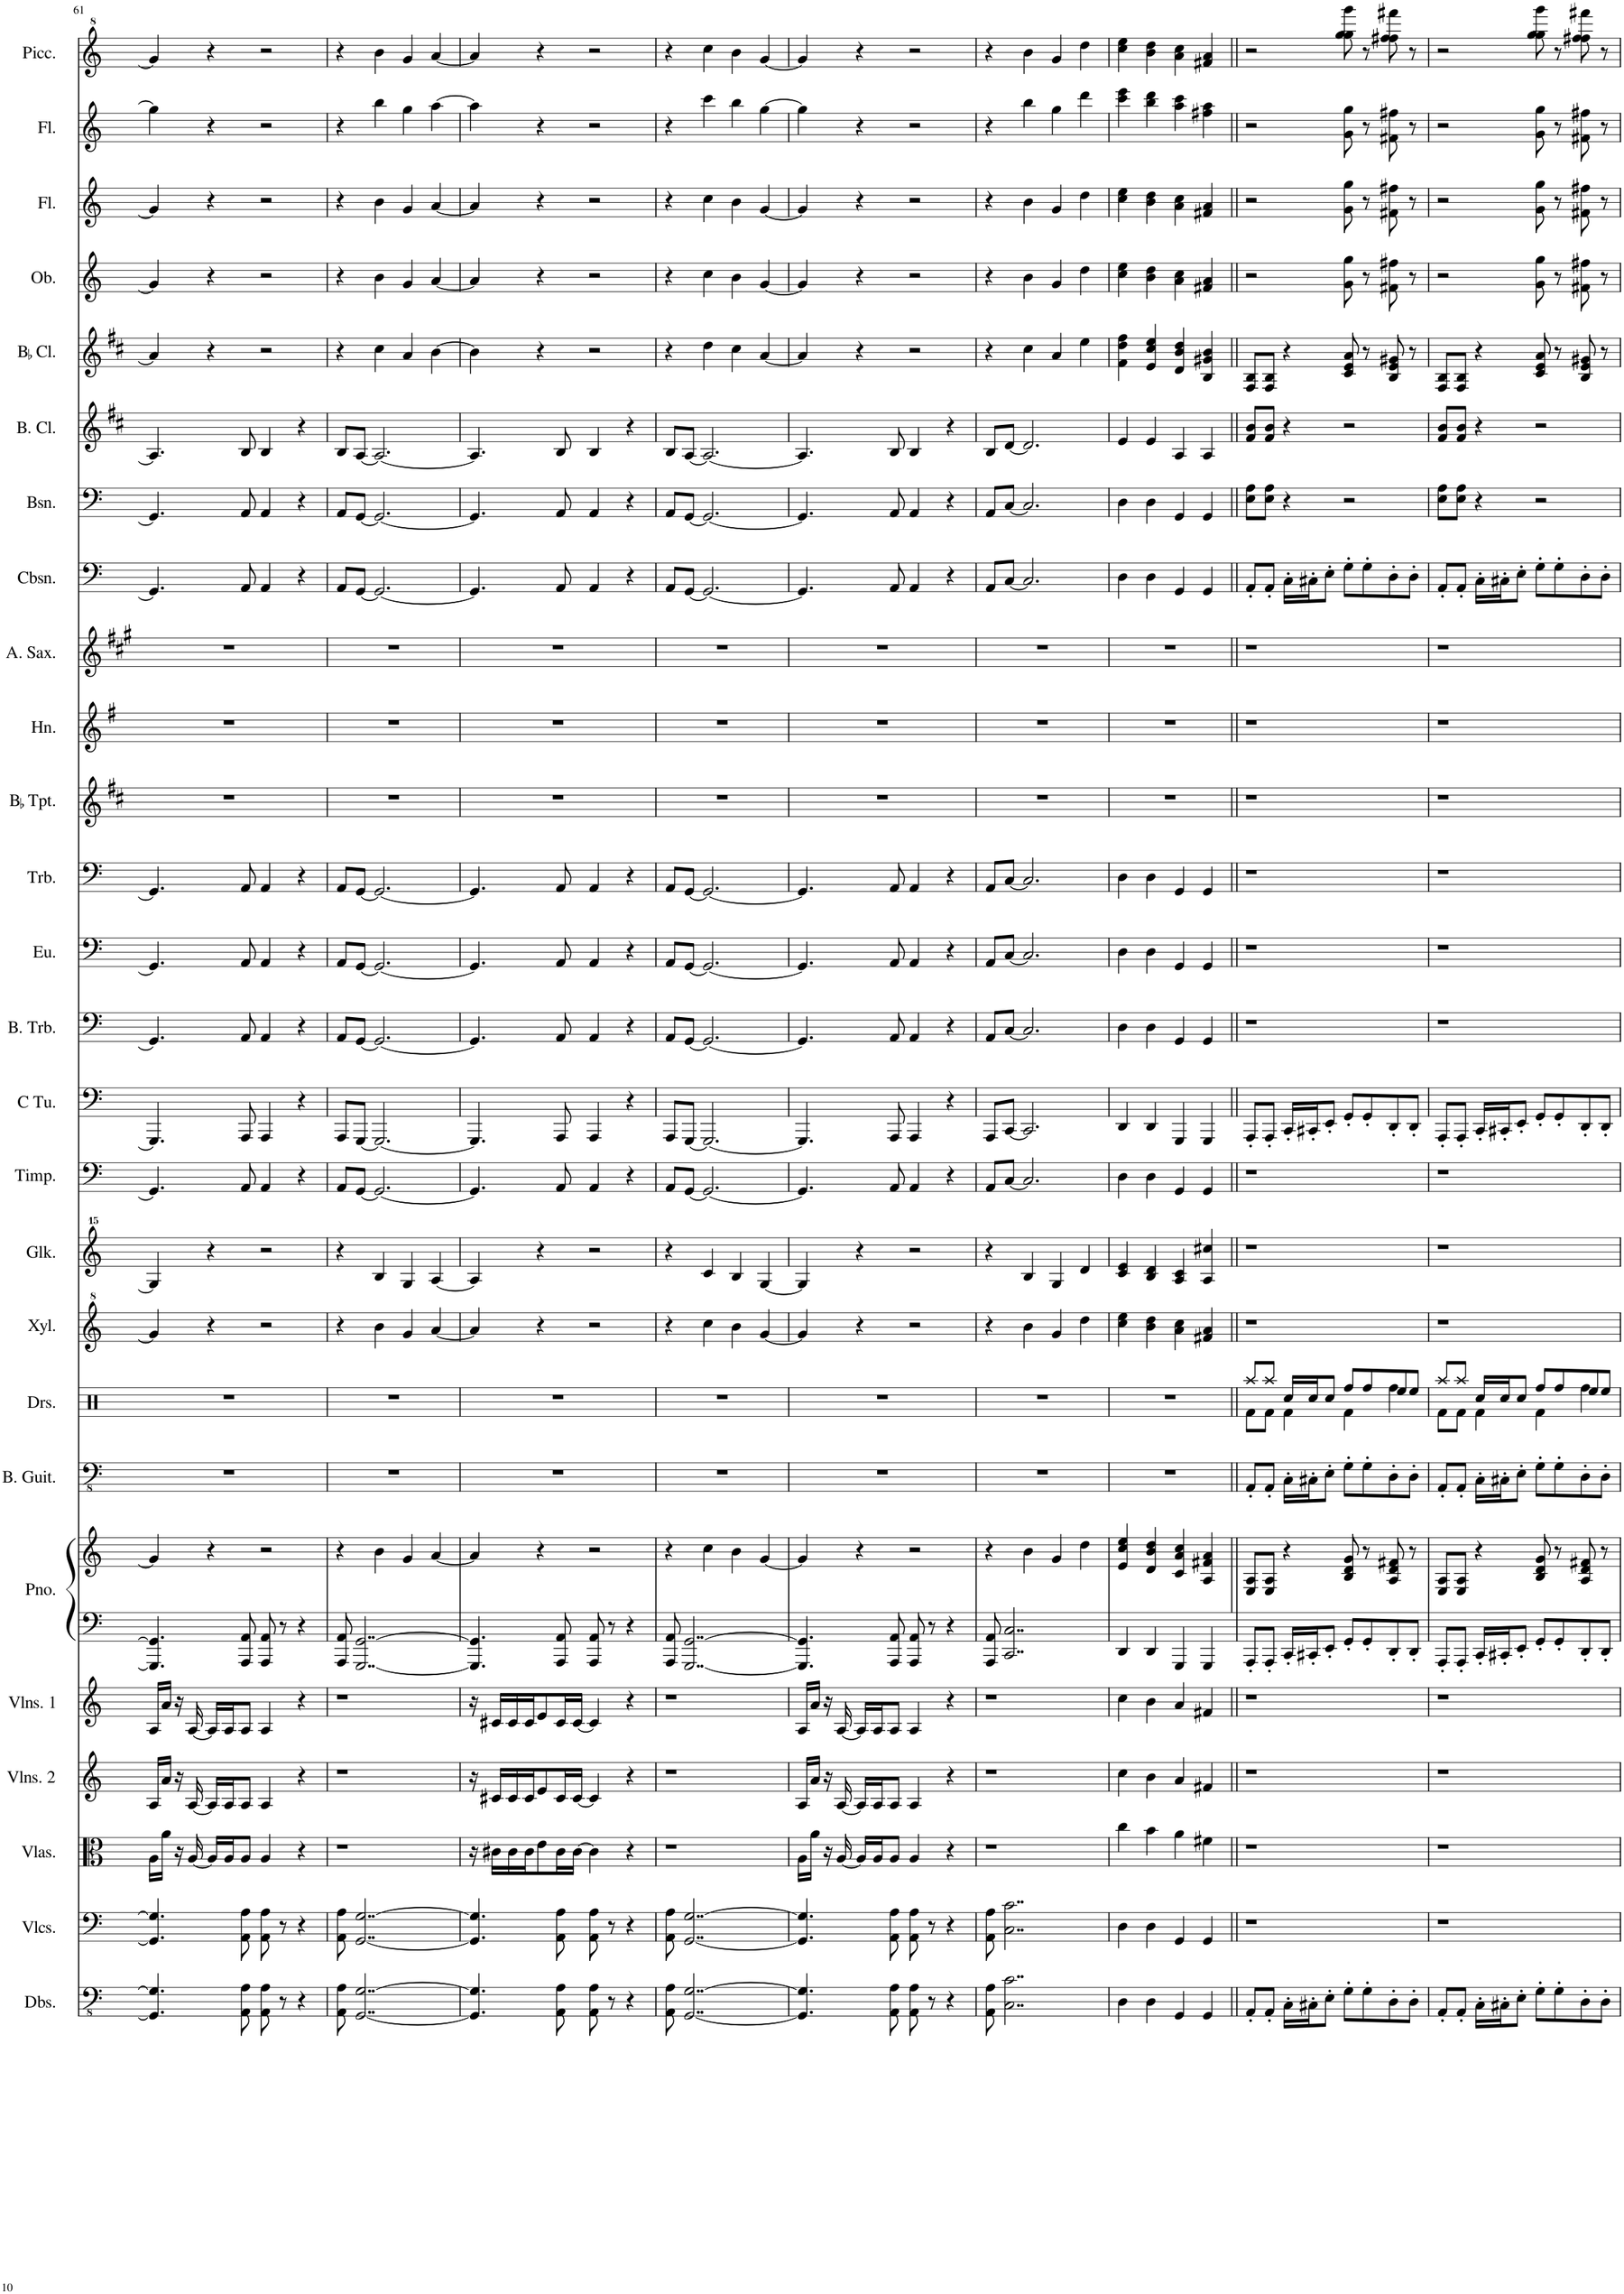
**kern	**kern	**kern	**kern	**kern	**kern	**kern	**kern	**kern	**kern	**kern	**kern	**kern	**kern	**kern	**kern	**kern	**kern	**kern	**kern	**kern	**kern	**kern	**kern	**kern	**kern	**kern
*part26	*part25	*part24	*part23	*part22	*part21	*part21	*part20	*part19	*part18	*part17	*part16	*part15	*part14	*part13	*part12	*part11	*part10	*part9	*part8	*part7	*part6	*part5	*part4	*part3	*part2	*part1
*staff27	*staff26	*staff25	*staff24	*staff23	*staff22	*staff21	*staff20	*staff19	*staff18	*staff17	*staff16	*staff15	*staff14	*staff13	*staff12	*staff11	*staff10	*staff9	*staff8	*staff7	*staff6	*staff5	*staff4	*staff3	*staff2	*staff1
*I"Double Basses	*I"Violoncellos	*I"Violas	*I"Violins 2	*I"Violins 1	*I"Piano	*	*I"Bass Guitar	*I"Drumset	*I"Xylophone	*I"Glockenspiel	*I"Timpani	*I"C Tuba	*I"Bass Trombone	*I"Euphonium	*I"Trombone	*I"BaccidentalFlat Trumpet	*I"Horn	*I"Alto Saxophone	*I"Contrabassoon	*I"Bassoon	*I"Bass Clarinet	*I"BaccidentalFlat Clarinet	*I"Oboe	*I"Flute	*I"Flute	*I"Piccolo
*I'Dbs.	*I'Vlcs.	*I'Vlas.	*I'Vlns. 2	*I'Vlns. 1	*I'Pno.	*	*I'B. Guit.	*I'Drs.	*I'Xyl.	*I'Glk.	*I'Timp.	*I'C Tu.	*I'B. Trb.	*I'Eu.	*I'Trb.	*I'BaccidentalFlat Tpt.	*I'Hn.	*I'A. Sax.	*I'Cbsn.	*I'Bsn.	*I'B. Cl.	*I'BaccidentalFlat Cl.	*I'Ob.	*I'Fl.	*I'Fl.	*I'Picc.
!!LO:PB:g=z
*clefFv4	*clefF4	*clefC3	*clefG2	*clefG2	*clefF4	*clefG2	*clefFv4	*clefX	*clefG^2	*clefG^^2	*clefF4	*clefF4	*clefF4	*clefF4	*clefF4	*clefG2	*clefG2	*clefG2	*clefF4	*clefF4	*clefG2	*clefG2	*clefG2	*clefG2	*clefG2	*clefG^2
*	*	*	*	*	*	*	*	*	*	*	*	*	*	*	*	*Trd1c2	*Trd4c7	*Trd5c9	*Trd7c12	*	*Trd8c14	*Trd1c2	*	*	*	*Trd-7c-12
*k[]	*k[]	*k[]	*k[]	*k[]	*k[]	*k[]	*k[]	*k[]	*k[]	*k[]	*k[]	*k[]	*k[]	*k[]	*k[]	*k[f#c#]	*k[f#]	*k[f#c#g#]	*k[]	*k[]	*k[f#c#]	*k[f#c#]	*k[]	*k[]	*k[]	*k[]
=61	=61	=61	=61	=61	=61	=61	=61	=61	=61	=61	=61	=61	=61	=61	=61	=61	=61	=61	=61	=61	=61	=61	=61	=61	=61	=61
4.GGG/] 4.GG/]	4.GG/] 4.G/]	16A\LL	16A/LL	16A/LL	4.GGG/] 4.GG/]	4g/]	1r	1r	4gg/]	4gg/]	4.GG/]	4.GGG/]	4.GG/]	4.GG/]	4.GG/]	1r	1r	1r	4.GG/]	4.GG/]	4.A/]	4a/]	4g/]	4g/]	4gg\]	4gg/]
.	.	16a\JJ	16a/JJ	16a/JJ	.	.	.	.	.	.	.	.	.	.	.	.	.	.	.	.	.	.	.	.	.	.
.	.	16r	16r	16r	.	.	.	.	.	.	.	.	.	.	.	.	.	.	.	.	.	.	.	.	.	.
.	.	[16A/	[16A/	[16A/	.	.	.	.	.	.	.	.	.	.	.	.	.	.	.	.	.	.	.	.	.	.
.	.	16A/LL]	16A/LL]	16A/LL]	.	4r	.	.	4r	4r	.	.	.	.	.	.	.	.	.	.	.	4r	4r	4r	4r	4r
.	.	16A/J	16A/J	16A/J	.	.	.	.	.	.	.	.	.	.	.	.	.	.	.	.	.	.	.	.	.	.
8AAA\ 8AA\	8AA\ 8A\	8A/J	8A/J	8A/J	8AAA/ 8AA/	.	.	.	.	.	8AA/	8AAA/	8AA/	8AA/	8AA/	.	.	.	8AA/	8AA/	8B/	.	.	.	.	.
8AAA\ 8AA\	8AA\ 8A\	4A/	4A/	4A/	8AAA/ 8AA/	2r	.	.	2r	2r	4AA/	4AAA/	4AA/	4AA/	4AA/	.	.	.	4AA/	4AA/	4B/	2r	2r	2r	2r	2r
8r	8r	.	.	.	8r	.	.	.	.	.	.	.	.	.	.	.	.	.	.	.	.	.	.	.	.	.
4r	4r	4r	4r	4r	4r	.	.	.	.	.	4r	4r	4r	4r	4r	.	.	.	4r	4r	4r	.	.	.	.	.
=62	=62	=62	=62	=62	=62	=62	=62	=62	=62	=62	=62	=62	=62	=62	=62	=62	=62	=62	=62	=62	=62	=62	=62	=62	=62	=62
8AAA\ 8AA\	8AA\ 8A\	1r	1r	1r	8AAA/ 8AA/	4r	1r	1r	4r	4r	8AA/L	8AAA/L	8AA/L	8AA/L	8AA/L	1r	1r	1r	8AA/L	8AA/L	8B/L	4r	4r	4r	4r	4r
[2..GGG/ [2..GG/	[2..GG/ [2..G/	.	.	.	[2..GGG/ [2..GG/	.	.	.	.	.	[8GG/J	[8GGG/J	[8GG/J	[8GG/J	[8GG/J	.	.	.	[8GG/J	[8GG/J	[8A/J	.	.	.	.	.
.	.	.	.	.	.	4b\	.	.	4bb\	4bb/	2.GG/_	2.GGG/_	2.GG/_	2.GG/_	2.GG/_	.	.	.	2.GG/_	2.GG/_	2.A/_	4cc#\	4b\	4b\	4bb\	4bb\
.	.	.	.	.	.	4g/	.	.	4gg/	4gg/	.	.	.	.	.	.	.	.	.	.	.	4a/	4g/	4g/	4gg\	4gg/
.	.	.	.	.	.	[4a/	.	.	[4aa/	[4aa/	.	.	.	.	.	.	.	.	.	.	.	[4b\	[4a/	[4a/	[4aa\	[4aa/
=63	=63	=63	=63	=63	=63	=63	=63	=63	=63	=63	=63	=63	=63	=63	=63	=63	=63	=63	=63	=63	=63	=63	=63	=63	=63	=63
4.GGG/] 4.GG/]	4.GG/] 4.G/]	16r	16r	16r	4.GGG/] 4.GG/]	4a/]	1r	1r	4aa/]	4aa/]	4.GG/]	4.GGG/]	4.GG/]	4.GG/]	4.GG/]	1r	1r	1r	4.GG/]	4.GG/]	4.A/]	4b\]	4a/]	4a/]	4aa\]	4aa/]
.	.	16c#X\LL	16c#X/LL	16c#X/LL	.	.	.	.	.	.	.	.	.	.	.	.	.	.	.	.	.	.	.	.	.	.
.	.	16c#\	16c#/	16c#/	.	.	.	.	.	.	.	.	.	.	.	.	.	.	.	.	.	.	.	.	.	.
.	.	16c#\J	16c#/J	16c#/J	.	.	.	.	.	.	.	.	.	.	.	.	.	.	.	.	.	.	.	.	.	.
.	.	8e\	8e/	8e/	.	4r	.	.	4r	4r	.	.	.	.	.	.	.	.	.	.	.	4r	4r	4r	4r	4r
8AAA\ 8AA\	8AA\ 8A\	16c#\L	16c#/L	16c#/L	8AAA/ 8AA/	.	.	.	.	.	8AA/	8AAA/	8AA/	8AA/	8AA/	.	.	.	8AA/	8AA/	8B/	.	.	.	.	.
.	.	[16c#\JJ	[16c#/JJ	[16c#/JJ	.	.	.	.	.	.	.	.	.	.	.	.	.	.	.	.	.	.	.	.	.	.
8AAA\ 8AA\	8AA\ 8A\	4c#\]	4c#/]	4c#/]	8AAA/ 8AA/	2r	.	.	2r	2r	4AA/	4AAA/	4AA/	4AA/	4AA/	.	.	.	4AA/	4AA/	4B/	2r	2r	2r	2r	2r
8r	8r	.	.	.	8r	.	.	.	.	.	.	.	.	.	.	.	.	.	.	.	.	.	.	.	.	.
4r	4r	4r	4r	4r	4r	.	.	.	.	.	4r	4r	4r	4r	4r	.	.	.	4r	4r	4r	.	.	.	.	.
=64	=64	=64	=64	=64	=64	=64	=64	=64	=64	=64	=64	=64	=64	=64	=64	=64	=64	=64	=64	=64	=64	=64	=64	=64	=64	=64
8AAA\ 8AA\	8AA\ 8A\	1r	1r	1r	8AAA/ 8AA/	4r	1r	1r	4r	4r	8AA/L	8AAA/L	8AA/L	8AA/L	8AA/L	1r	1r	1r	8AA/L	8AA/L	8B/L	4r	4r	4r	4r	4r
[2..GGG/ [2..GG/	[2..GG/ [2..G/	.	.	.	[2..GGG/ [2..GG/	.	.	.	.	.	[8GG/J	[8GGG/J	[8GG/J	[8GG/J	[8GG/J	.	.	.	[8GG/J	[8GG/J	[8A/J	.	.	.	.	.
.	.	.	.	.	.	4cc\	.	.	4ccc\	4ccc/	2.GG/_	2.GGG/_	2.GG/_	2.GG/_	2.GG/_	.	.	.	2.GG/_	2.GG/_	2.A/_	4dd\	4cc\	4cc\	4ccc\	4ccc\
.	.	.	.	.	.	4b\	.	.	4bb\	4bb/	.	.	.	.	.	.	.	.	.	.	.	4cc#\	4b\	4b\	4bb\	4bb\
.	.	.	.	.	.	[4g/	.	.	[4gg/	[4gg/	.	.	.	.	.	.	.	.	.	.	.	[4a/	[4g/	[4g/	[4gg\	[4gg/
=65	=65	=65	=65	=65	=65	=65	=65	=65	=65	=65	=65	=65	=65	=65	=65	=65	=65	=65	=65	=65	=65	=65	=65	=65	=65	=65
4.GGG/] 4.GG/]	4.GG/] 4.G/]	16A\LL	16A/LL	16A/LL	4.GGG/] 4.GG/]	4g/]	1r	1r	4gg/]	4gg/]	4.GG/]	4.GGG/]	4.GG/]	4.GG/]	4.GG/]	1r	1r	1r	4.GG/]	4.GG/]	4.A/]	4a/]	4g/]	4g/]	4gg\]	4gg/]
.	.	16a\JJ	16a/JJ	16a/JJ	.	.	.	.	.	.	.	.	.	.	.	.	.	.	.	.	.	.	.	.	.	.
.	.	16r	16r	16r	.	.	.	.	.	.	.	.	.	.	.	.	.	.	.	.	.	.	.	.	.	.
.	.	[16A/	[16A/	[16A/	.	.	.	.	.	.	.	.	.	.	.	.	.	.	.	.	.	.	.	.	.	.
.	.	16A/LL]	16A/LL]	16A/LL]	.	4r	.	.	4r	4r	.	.	.	.	.	.	.	.	.	.	.	4r	4r	4r	4r	4r
.	.	16A/J	16A/J	16A/J	.	.	.	.	.	.	.	.	.	.	.	.	.	.	.	.	.	.	.	.	.	.
8AAA\ 8AA\	8AA\ 8A\	8A/J	8A/J	8A/J	8AAA/ 8AA/	.	.	.	.	.	8AA/	8AAA/	8AA/	8AA/	8AA/	.	.	.	8AA/	8AA/	8B/	.	.	.	.	.
8AAA\ 8AA\	8AA\ 8A\	4A/	4A/	4A/	8AAA/ 8AA/	2r	.	.	2r	2r	4AA/	4AAA/	4AA/	4AA/	4AA/	.	.	.	4AA/	4AA/	4B/	2r	2r	2r	2r	2r
8r	8r	.	.	.	8r	.	.	.	.	.	.	.	.	.	.	.	.	.	.	.	.	.	.	.	.	.
4r	4r	4r	4r	4r	4r	.	.	.	.	.	4r	4r	4r	4r	4r	.	.	.	4r	4r	4r	.	.	.	.	.
=66	=66	=66	=66	=66	=66	=66	=66	=66	=66	=66	=66	=66	=66	=66	=66	=66	=66	=66	=66	=66	=66	=66	=66	=66	=66	=66
8AAA\ 8AA\	8AA\ 8A\	1r	1r	1r	8AAA/ 8AA/	4r	1r	1r	4r	4r	8AA/L	8AAA/L	8AA/L	8AA/L	8AA/L	1r	1r	1r	8AA/L	8AA/L	8B/L	4r	4r	4r	4r	4r
2..CC\ 2..C\	2..C\ 2..c\	.	.	.	2..CC/ 2..C/	.	.	.	.	.	[8C/J	[8CC/J	[8C/J	[8C/J	[8C/J	.	.	.	[8C/J	[8C/J	[8d/J	.	.	.	.	.
.	.	.	.	.	.	4b\	.	.	4bb\	4bb/	2.C/]	2.CC/]	2.C/]	2.C/]	2.C/]	.	.	.	2.C/]	2.C/]	2.d/]	4cc#\	4b\	4b\	4bb\	4bb\
.	.	.	.	.	.	4g/	.	.	4gg/	4gg/	.	.	.	.	.	.	.	.	.	.	.	4a/	4g/	4g/	4gg\	4gg/
.	.	.	.	.	.	4dd\	.	.	4ddd\	4ddd/	.	.	.	.	.	.	.	.	.	.	.	4ee\	4dd\	4dd\	4ddd\	4ddd\
=67	=67	=67	=67	=67	=67	=67	=67	=67	=67	=67	=67	=67	=67	=67	=67	=67	=67	=67	=67	=67	=67	=67	=67	=67	=67	=67
4DD\	4D\	4cc\	4cc\	4cc\	4DD/	4e/ 4cc/ 4ee/	1r	1r	4ccc\ 4eee\	4ccc/ 4eee/	4D\	4DD/	4D\	4D\	4D\	1r	1r	1r	4D\	4D\	4e/	4f#\ 4dd\ 4ff#\	4cc\ 4ee\	4cc\ 4ee\	4ccc\ 4eee\	4ccc\ 4eee\
4DD\	4D\	4b\	4b\	4b\	4DD/	4d/ 4b/ 4dd/	.	.	4bb\ 4ddd\	4bb/ 4ddd/	4D\	4DD/	4D\	4D\	4D\	.	.	.	4D\	4D\	4e/	4e/ 4cc#/ 4ee/	4b\ 4dd\	4b\ 4dd\	4bb\ 4ddd\	4bb\ 4ddd\
4GGG/	4GG/	4a\	4a/	4a/	4GGG/	4c/ 4a/ 4cc/	.	.	4aa\ 4ccc\	4aa/ 4ccc/	4GG/	4GGG/	4GG/	4GG/	4GG/	.	.	.	4GG/	4GG/	4A/	4d/ 4b/ 4dd/	4a\ 4cc\	4a\ 4cc\	4aa\ 4ccc\	4aa\ 4ccc\
4GGG/	4GG/	4f#X\	4f#X/	4f#X/	4GGG/	4A/ 4f#X/ 4a/	.	.	4ff#X/ 4aa/	4aa/ 4cccc#X/	4GG/	4GGG/	4GG/	4GG/	4GG/	.	.	.	4GG/	4GG/	4A/	4B/ 4g#X/ 4b/	4f#X/ 4a/	4f#X/ 4a/	4ff#X\ 4aa\	4ff#X/ 4aa/
=68||	=68||	=68||	=68||	=68||	=68||	=68||	=68||	=68||	=68||	=68||	=68||	=68||	=68||	=68||	=68||	=68||	=68||	=68||	=68||	=68||	=68||	=68||	=68||	=68||	=68||	=68||
*	*	*	*	*	*	*	*	*^	*	*	*	*	*	*	*	*	*	*	*	*	*	*	*	*	*	*
*	*	*	*	*	*	*	*	*	*^	*	*	*	*	*	*	*	*	*	*	*	*	*	*	*	*	*	*
8AAA'/L	1r	1r	1r	1r	8AAA'/L	8E/ 8A/L	8AAA'/L	8Rf\L	2ryy	8Raa/L	1r	1r	1r	8AAA'/L	1r	1r	1r	1r	1r	1r	8AA'/L	8E\ 8A\L	8f#/ 8b/L	8F#/ 8B/L	2r	2r	2r	2r
8AAA'/J	.	.	.	.	8AAA'/J	8E/ 8A/J	8AAA'/J	8Rf\J	.	8Raa/J	.	.	.	8AAA'/J	.	.	.	.	.	.	8AA'/J	8E\ 8A\J	8f#/ 8b/J	8F#/ 8B/J	.	.	.	.
16CC'\LL	.	.	.	.	16CC'/LL	4r	16CC'\LL	4Rf\	.	16Rcc/LL	.	.	.	16CC'/LL	.	.	.	.	.	.	16C'\LL	4r	4r	4r	.	.	.	.
16CC#X'\J	.	.	.	.	16CC#X'/J	.	16CC#X'\J	.	.	16Rcc/J	.	.	.	16CC#X'/J	.	.	.	.	.	.	16C#X'\J	.	.	.	.	.	.	.
8EE'\J	.	.	.	.	8EE'/J	.	8EE'\J	.	.	8Rcc/J	.	.	.	8EE'/J	.	.	.	.	.	.	8E'\J	.	.	.	.	.	.	.
8GG'\L	.	.	.	.	8GG'/L	8B/ 8d/ 8g/	8GG'\L	8Rff/L	4Rf\	2ryy	.	.	.	8GG'/L	.	.	.	.	.	.	8G'\L	2r	2r	8c#/ 8e/ 8a/	8g\ 8gg\	8g\ 8gg\	8g\ 8gg\	8ggg\ 8ggg\ 8ggg\ 8gggg\
8GG'\	.	.	.	.	8GG'/	8r	8GG'\	8Rff/	.	.	.	.	.	8GG'/	.	.	.	.	.	.	8G'\	.	.	8r	8r	8r	8r	8r
8DD'\	.	.	.	.	8DD'/	8A/ 8d/ 8f#X/	8DD'\	8Ree/	4Rff\	.	.	.	.	8DD'/	.	.	.	.	.	.	8D'\	.	.	8B/ 8e/ 8g#X/	8f#X\ 8ff#X\	8f#X\ 8ff#X\	8f#X\ 8ff#X\	8fff#X\ 8fff#\ 8fff#\ 8ffff#X\
8DD'\J	.	.	.	.	8DD'/J	8r	8DD'\J	8Ree/J	.	.	.	.	.	8DD'/J	.	.	.	.	.	.	8D'\J	.	.	8r	8r	8r	8r	8r
=69	=69	=69	=69	=69	=69	=69	=69	=69	=69	=69	=69	=69	=69	=69	=69	=69	=69	=69	=69	=69	=69	=69	=69	=69	=69	=69	=69	=69
8AAA'/L	1r	1r	1r	1r	8AAA'/L	8E/ 8A/L	8AAA'/L	8Rf\L	2ryy	8Raa/L	1r	1r	1r	8AAA'/L	1r	1r	1r	1r	1r	1r	8AA'/L	8E\ 8A\L	8f#/ 8b/L	8F#/ 8B/L	2r	2r	2r	2r
8AAA'/J	.	.	.	.	8AAA'/J	8E/ 8A/J	8AAA'/J	8Rf\J	.	8Raa/J	.	.	.	8AAA'/J	.	.	.	.	.	.	8AA'/J	8E\ 8A\J	8f#/ 8b/J	8F#/ 8B/J	.	.	.	.
16CC'\LL	.	.	.	.	16CC'/LL	4r	16CC'\LL	4Rf\	.	16Rcc/LL	.	.	.	16CC'/LL	.	.	.	.	.	.	16C'\LL	4r	4r	4r	.	.	.	.
16CC#X'\J	.	.	.	.	16CC#X'/J	.	16CC#X'\J	.	.	16Rcc/J	.	.	.	16CC#X'/J	.	.	.	.	.	.	16C#X'\J	.	.	.	.	.	.	.
8EE'\J	.	.	.	.	8EE'/J	.	8EE'\J	.	.	8Rcc/J	.	.	.	8EE'/J	.	.	.	.	.	.	8E'\J	.	.	.	.	.	.	.
8GG'\L	.	.	.	.	8GG'/L	8B/ 8d/ 8g/	8GG'\L	8Rff/L	4Rf\	2ryy	.	.	.	8GG'/L	.	.	.	.	.	.	8G'\L	2r	2r	8c#/ 8e/ 8a/	8g\ 8gg\	8g\ 8gg\	8g\ 8gg\	8ggg\ 8ggg\ 8ggg\ 8gggg\
8GG'\	.	.	.	.	8GG'/	8r	8GG'\	8Rff/	.	.	.	.	.	8GG'/	.	.	.	.	.	.	8G'\	.	.	8r	8r	8r	8r	8r
8DD'\	.	.	.	.	8DD'/	8A/ 8d/ 8f#X/	8DD'\	8Ree/	4Rff\	.	.	.	.	8DD'/	.	.	.	.	.	.	8D'\	.	.	8B/ 8e/ 8g#X/	8f#X\ 8ff#X\	8f#X\ 8ff#X\	8f#X\ 8ff#X\	8fff#X\ 8fff#\ 8fff#\ 8ffff#X\
8DD'\J	.	.	.	.	8DD'/J	8r	8DD'\J	8Ree/J	.	.	.	.	.	8DD'/J	.	.	.	.	.	.	8D'\J	.	.	8r	8r	8r	8r	8r
*	*	*	*	*	*	*	*	*v	*v	*v	*	*	*	*	*	*	*	*	*	*	*	*	*	*	*	*	*	*
=	=	=	=	=	=	=	=	=	=	=	=	=	=	=	=	=	=	=	=	=	=	=	=	=	=	=
*-	*-	*-	*-	*-	*-	*-	*-	*-	*-	*-	*-	*-	*-	*-	*-	*-	*-	*-	*-	*-	*-	*-	*-	*-	*-	*-
